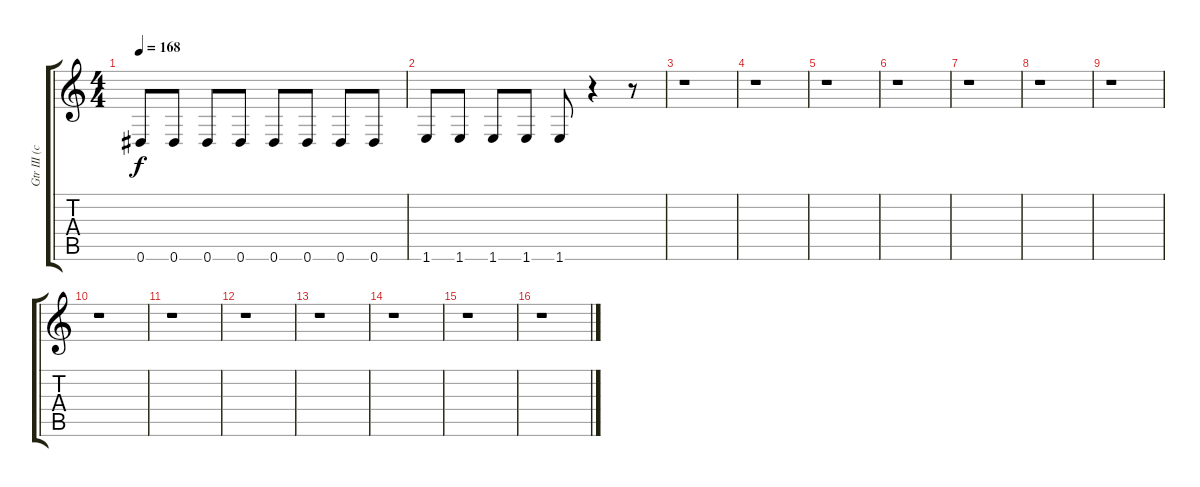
\track ("Gtr III (cln)" "Gtr III (c") {instrument electricguitarclean}
\staff {score tabs}
\tuning (Eb4 Bb3 Gb3 Db3 Ab2 Eb2) {hide}
\ts (4 4)
\tempo 168
\clef g2
\ks c
0.6.8{dy f} 0.6.8 0.6.8 0.6.8 0.6.8 0.6.8 0.6.8 0.6.8 |
1.6.8 1.6.8 1.6.8 1.6.8 1.6.8 r.4 r.8 |
r.1 |
r.1 |
r.1 |
r.1 |
r.1 |
r.1 |
r.1 |
r.1 |
r.1 |
r.1 |
r.1 |
r.1 |
r.1 |
r.1
